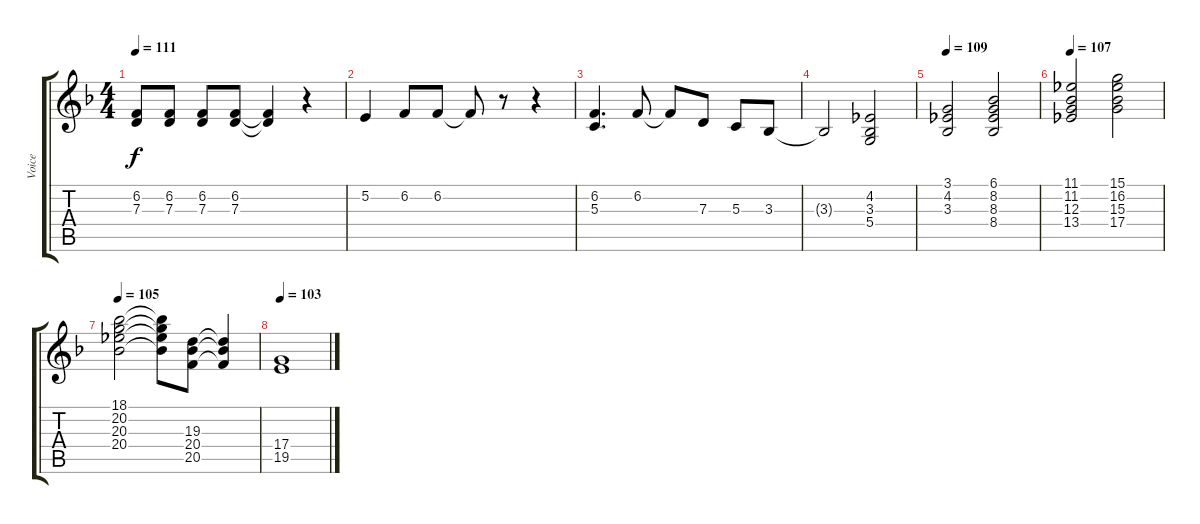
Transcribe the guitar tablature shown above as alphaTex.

\track ("Voice" "Voice") {instrument tenorsax}
\staff {score tabs}
\tuning (E4 B3 G3 D3 A2 E2) {hide}
\ts (4 4)
\tempo 111
\clef g2
\ks f
(6.2 7.3).8{dy f} (6.2 7.3).8 (6.2 7.3).8 (6.2 7.3).8 (6.2{t} 7.3{t}).4 r.4 |
5.2.4 6.2.8 6.2.8 6.2{t}.8 r.8 r.4 |
(6.2 5.3).4{d} 6.2.8 6.2{t}.8 7.3.8 5.3.8 3.3.8 |
3.3{t}.2 (4.2 3.3 5.4).2 |
\tempo 109
(3.1 4.2 3.3).2 (6.1 8.2 8.3 8.4).2 |
\tempo 107
(11.1 11.2 12.3 13.4).2 (15.1 16.2 15.3 17.4).2 |
\tempo 105
(18.1 20.2 20.3 20.4).2 (18.1{t} 20.2{t} 20.3{t} 20.4{t}).8 (19.3 20.4 20.5).8 (19.3{t} 20.4{t} 20.5{t}).4 |
\tempo 103
(17.4 19.5).1
